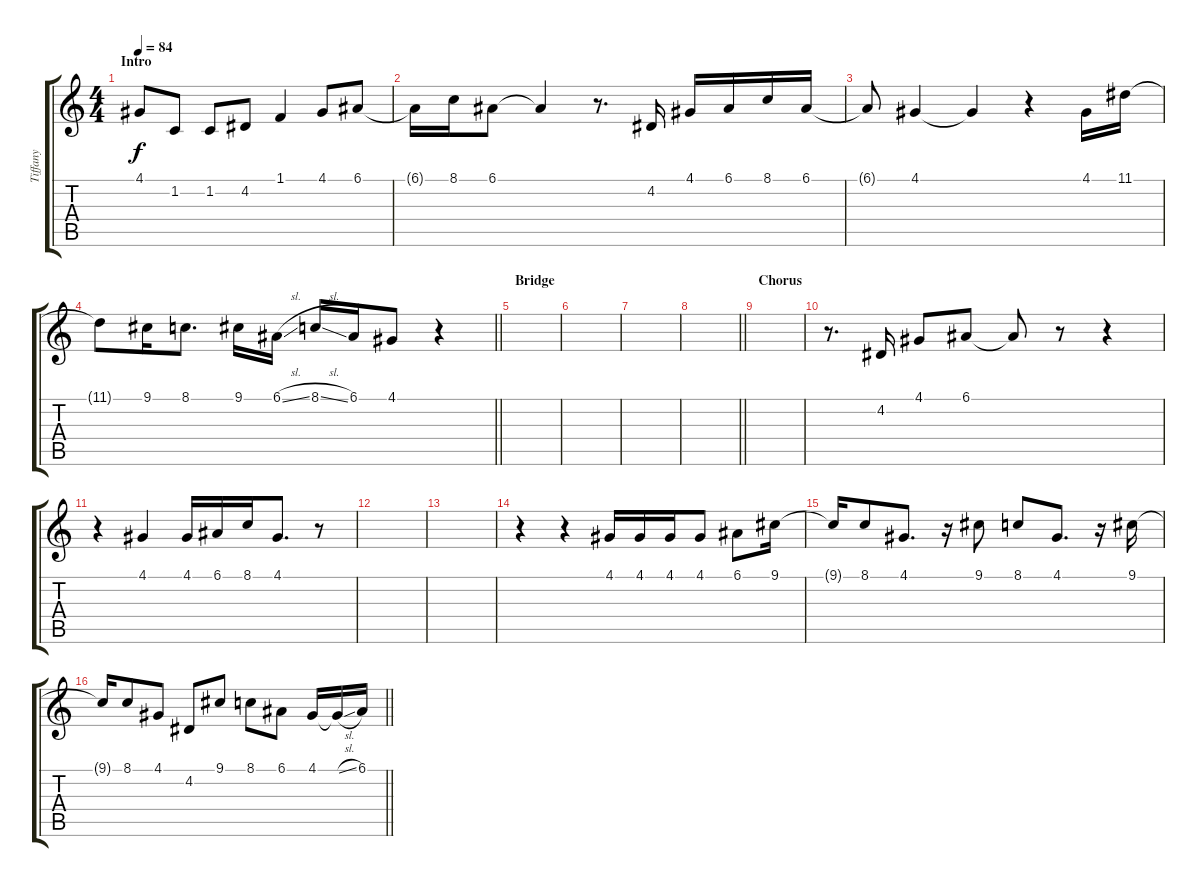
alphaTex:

\track ("Tiffany" "Tiffany") {instrument sopranosax}
\staff {score tabs}
\tuning (E4 B3 G3 D3 A2 E2) {hide}
\ts (4 4)
\section ("" "Intro")
\tempo 84
\clef g2
\ks c
4.1.8{dy f} 1.2.8{volume 16} 1.2.8 4.2.8 1.1.4 4.1.8 6.1.8 |
6.1{t}.16 8.1.16 6.1.8 6.1{t}.4 r.8{d} 4.2.16 4.1.16 6.1.16 8.1.16 6.1.16 |
6.1{t}.8 4.1.4 4.1{t}.4 r.4 4.1.16 11.1.16 |
\barLineRight lightlight
11.1{t}.8 9.1.16 8.1.8{d} 9.1.16 6.1{sl}.16 8.1{sl}.16 6.1.16 4.1.8 r.4 |
\section ("" "Bridge")
|
|
|
\barLineRight lightlight
|
\section ("" "Chorus")
|
r.8{d} 4.2.16 4.1.8 6.1.8 6.1{t}.8 r.8 r.4 |
r.4 4.1.4 4.1.16 6.1.16 8.1.16 4.1.8{d} r.8 |
|
|
r.4 r.4 4.1.16{volume 6} 4.1.16 4.1.16 4.1.8 6.1.8 9.1.16 |
9.1{t}.16 8.1.8 4.1.8{d} r.16 9.1.8 8.1.8 4.1.8{d} r.16 9.1.16 |
\barLineRight lightlight
9.1{t}.16 8.1.8 4.1.8 4.2.8 9.1.8 8.1.8 6.1.8 4.1.16 4.1{sl t}.16 6.1{sl}.16
